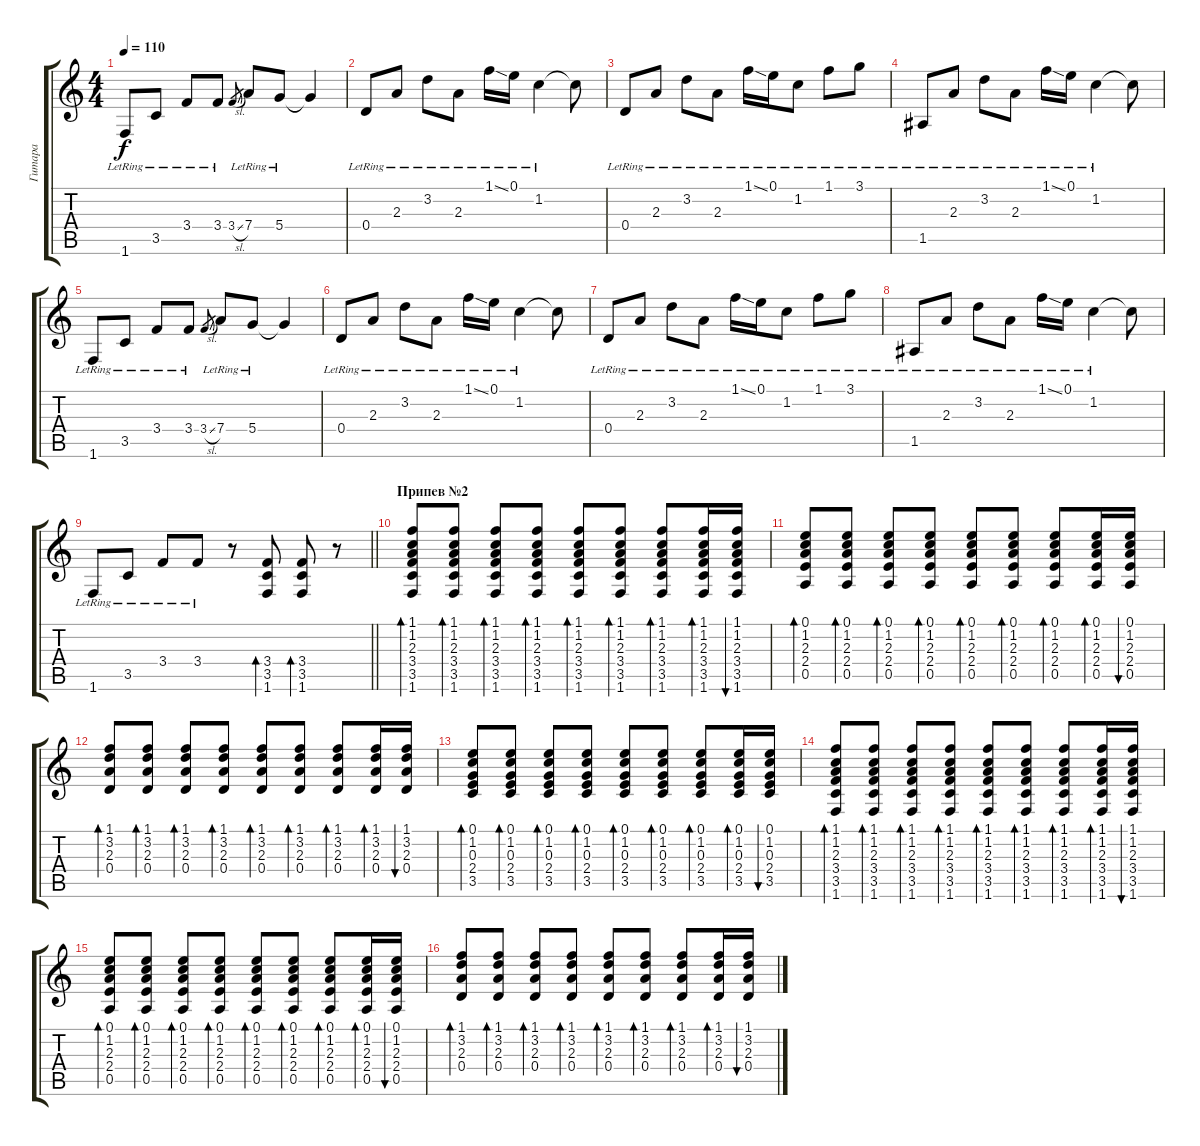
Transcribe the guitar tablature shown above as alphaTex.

\track ("Гитара" "Гитара") {instrument acousticguitarsteel}
\staff {score tabs}
\tuning (E4 B3 G3 D3 A2 E2) {hide}
\ts (4 4)
\tempo 110
\clef g2
\ks c
1.6{lr}.8{dy f} 3.5{lr}.8 3.4{lr}.8 3.4{lr}.8 3.4{sl}.8{gr} 7.4{lr}.8 5.4{lr}.8 5.4{t}.4 |
0.4{lr}.8 2.3{lr}.8 3.2{lr}.8 2.3{lr}.8 1.1{ss lr}.16 0.1{lr}.16 1.2{lr}.4 1.2{t}.8 |
0.4{lr}.8 2.3{lr}.8 3.2{lr}.8 2.3{lr}.8 1.1{ss lr}.16 0.1{lr}.16 1.2{lr}.8 1.1{lr}.8 3.1{lr}.8 |
1.5{lr}.8 2.3{lr}.8 3.2{lr}.8 2.3{lr}.8 1.1{ss lr}.16 0.1{lr}.16 1.2{lr}.4 1.2{t}.8 |
1.6{lr}.8 3.5{lr}.8 3.4{lr}.8 3.4{lr}.8 3.4{sl}.8{gr} 7.4{lr}.8 5.4{lr}.8 5.4{t}.4 |
0.4{lr}.8 2.3{lr}.8 3.2{lr}.8 2.3{lr}.8 1.1{ss lr}.16 0.1{lr}.16 1.2{lr}.4 1.2{t}.8 |
0.4{lr}.8 2.3{lr}.8 3.2{lr}.8 2.3{lr}.8 1.1{ss lr}.16 0.1{lr}.16 1.2{lr}.8 1.1{lr}.8 3.1{lr}.8 |
1.5{lr}.8 2.3{lr}.8 3.2{lr}.8 2.3{lr}.8 1.1{ss lr}.16 0.1{lr}.16 1.2{lr}.4 1.2{t}.8 |
\barLineRight lightlight
1.6{lr}.8 3.5{lr}.8 3.4{lr}.8 3.4{lr}.8 r.8 (3.4 3.5 1.6).8{bd 60} (3.4 3.5 1.6).8{bd 60} r.8 |
\section ("" "Припев №2")
(1.1 1.2 2.3 3.4 3.5 1.6).8{bd 60} (1.1 1.2 2.3 3.4 3.5 1.6).8{bd 60} (1.1 1.2 2.3 3.4 3.5 1.6).8{bd 60} (1.1 1.2 2.3 3.4 3.5 1.6).8{bd 60} (1.1 1.2 2.3 3.4 3.5 1.6).8{bd 60} (1.1 1.2 2.3 3.4 3.5 1.6).8{bd 60} (1.1 1.2 2.3 3.4 3.5 1.6).8{bd 60} (1.1 1.2 2.3 3.4 3.5 1.6).16{bd 60} (1.1 1.2 2.3 3.4 3.5 1.6).16{bu 60} |
(0.1 1.2 2.3 2.4 0.5).8{bd 60} (0.1 1.2 2.3 2.4 0.5).8{bd 60} (0.1 1.2 2.3 2.4 0.5).8{bd 60} (0.1 1.2 2.3 2.4 0.5).8{bd 60} (0.1 1.2 2.3 2.4 0.5).8{bd 60} (0.1 1.2 2.3 2.4 0.5).8{bd 60} (0.1 1.2 2.3 2.4 0.5).8{bd 60} (0.1 1.2 2.3 2.4 0.5).16{bd 60} (0.1 1.2 2.3 2.4 0.5).16{bu 60} |
(1.1 3.2 2.3 0.4).8{bd 60} (1.1 3.2 2.3 0.4).8{bd 60} (1.1 3.2 2.3 0.4).8{bd 60} (1.1 3.2 2.3 0.4).8{bd 60} (1.1 3.2 2.3 0.4).8{bd 60} (1.1 3.2 2.3 0.4).8{bd 60} (1.1 3.2 2.3 0.4).8{bd 60} (1.1 3.2 2.3 0.4).16{bd 60} (1.1 3.2 2.3 0.4).16{bu 60} |
(0.1 1.2 0.3 2.4 3.5).8{bd 60} (0.1 1.2 0.3 2.4 3.5).8{bd 60} (0.1 1.2 0.3 2.4 3.5).8{bd 60} (0.1 1.2 0.3 2.4 3.5).8{bd 60} (0.1 1.2 0.3 2.4 3.5).8{bd 60} (0.1 1.2 0.3 2.4 3.5).8{bd 60} (0.1 1.2 0.3 2.4 3.5).8{bd 60} (0.1 1.2 0.3 2.4 3.5).16{bd 60} (0.1 1.2 0.3 2.4 3.5).16{bu 60} |
(1.1 1.2 2.3 3.4 3.5 1.6).8{bd 60} (1.1 1.2 2.3 3.4 3.5 1.6).8{bd 60} (1.1 1.2 2.3 3.4 3.5 1.6).8{bd 60} (1.1 1.2 2.3 3.4 3.5 1.6).8{bd 60} (1.1 1.2 2.3 3.4 3.5 1.6).8{bd 60} (1.1 1.2 2.3 3.4 3.5 1.6).8{bd 60} (1.1 1.2 2.3 3.4 3.5 1.6).8{bd 60} (1.1 1.2 2.3 3.4 3.5 1.6).16{bd 60} (1.1 1.2 2.3 3.4 3.5 1.6).16{bu 60} |
(0.1 1.2 2.3 2.4 0.5).8{bd 60} (0.1 1.2 2.3 2.4 0.5).8{bd 60} (0.1 1.2 2.3 2.4 0.5).8{bd 60} (0.1 1.2 2.3 2.4 0.5).8{bd 60} (0.1 1.2 2.3 2.4 0.5).8{bd 60} (0.1 1.2 2.3 2.4 0.5).8{bd 60} (0.1 1.2 2.3 2.4 0.5).8{bd 60} (0.1 1.2 2.3 2.4 0.5).16{bd 60} (0.1 1.2 2.3 2.4 0.5).16{bu 60} |
(1.1 3.2 2.3 0.4).8{bd 60} (1.1 3.2 2.3 0.4).8{bd 60} (1.1 3.2 2.3 0.4).8{bd 60} (1.1 3.2 2.3 0.4).8{bd 60} (1.1 3.2 2.3 0.4).8{bd 60} (1.1 3.2 2.3 0.4).8{bd 60} (1.1 3.2 2.3 0.4).8{bd 60} (1.1 3.2 2.3 0.4).16{bd 60} (1.1 3.2 2.3 0.4).16{bu 60}
